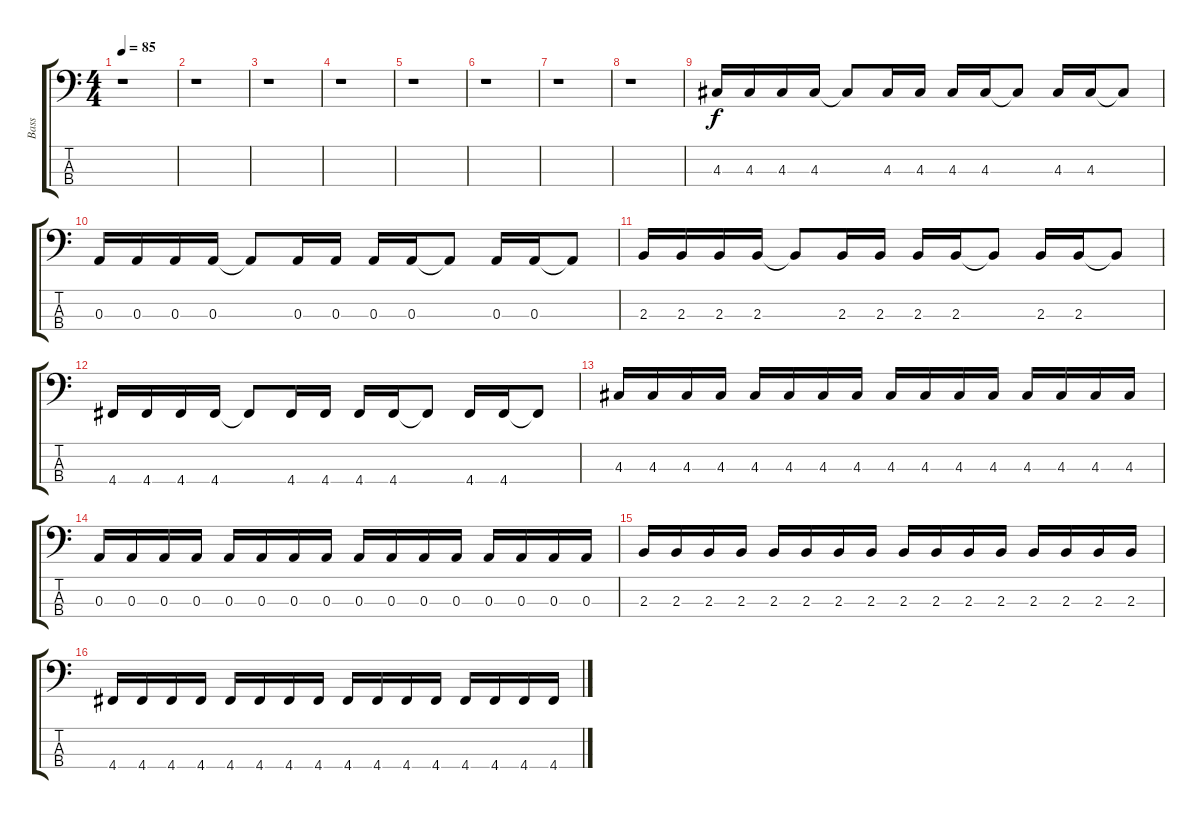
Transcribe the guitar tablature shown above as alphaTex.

\track ("Bass" "Bass") {instrument electricbassfinger}
\staff {score tabs}
\tuning (G2 D2 A1 D1) {hide}
\ts (4 4)
\tempo 85
\clef f4
\ks c
r.1{dy f instrument electricbassfinger} |
r.1 |
r.1 |
r.1 |
r.1 |
r.1 |
r.1 |
r.1 |
4.3.16 4.3.16 4.3.16 4.3.16 4.3{t}.8 4.3.16 4.3.16 4.3.16 4.3.16 4.3{t}.8 4.3.16 4.3.16 4.3{t}.8 |
0.3.16 0.3.16 0.3.16 0.3.16 0.3{t}.8 0.3.16 0.3.16 0.3.16 0.3.16 0.3{t}.8 0.3.16 0.3.16 0.3{t}.8 |
2.3.16 2.3.16 2.3.16 2.3.16 2.3{t}.8 2.3.16 2.3.16 2.3.16 2.3.16 2.3{t}.8 2.3.16 2.3.16 2.3{t}.8 |
4.4.16 4.4.16 4.4.16 4.4.16 4.4{t}.8 4.4.16 4.4.16 4.4.16 4.4.16 4.4{t}.8 4.4.16 4.4.16 4.4{t}.8 |
4.3.16 4.3.16 4.3.16 4.3.16 4.3.16 4.3.16 4.3.16 4.3.16 4.3.16 4.3.16 4.3.16 4.3.16 4.3.16 4.3.16 4.3.16 4.3.16 |
0.3.16 0.3.16 0.3.16 0.3.16 0.3.16 0.3.16 0.3.16 0.3.16 0.3.16 0.3.16 0.3.16 0.3.16 0.3.16 0.3.16 0.3.16 0.3.16 |
2.3.16 2.3.16 2.3.16 2.3.16 2.3.16 2.3.16 2.3.16 2.3.16 2.3.16 2.3.16 2.3.16 2.3.16 2.3.16 2.3.16 2.3.16 2.3.16 |
4.4.16 4.4.16 4.4.16 4.4.16 4.4.16 4.4.16 4.4.16 4.4.16 4.4.16 4.4.16 4.4.16 4.4.16 4.4.16 4.4.16 4.4.16 4.4.16
